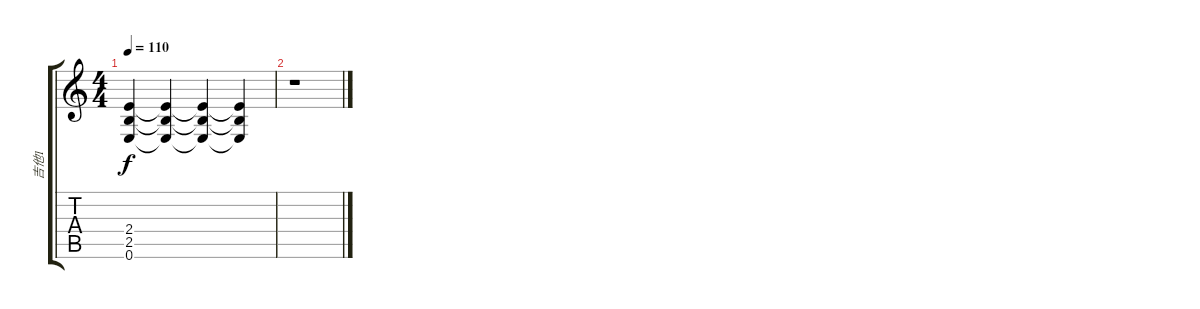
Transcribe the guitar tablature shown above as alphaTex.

\track ("吉他1" "吉他1") {instrument electricguitarjazz}
\staff {score tabs}
\tuning (E4 B3 G3 D3 A2 E2) {hide}
\ts (4 4)
\tempo 110
\clef g2
\ks c
(2.4 2.5 0.6).4{dy f} (2.4{t} 2.5{t} 0.6{t}).4 (2.4{t} 2.5{t} 0.6{t}).4 (2.4{t} 2.5{t} 0.6{t}).4 |
r.1
